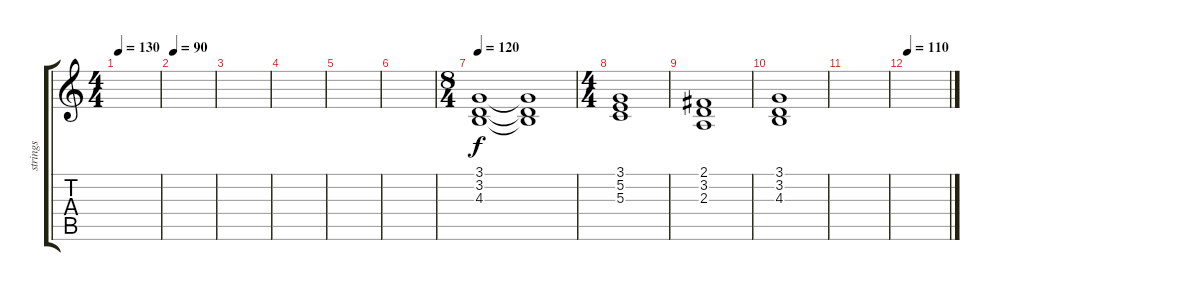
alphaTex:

\track ("strings" "strings") {instrument stringensemble1}
\staff {score tabs}
\tuning (E4 B3 G3 D3 A2 E2) {hide}
\ts (4 4)
\tempo 130
\clef g2
\ks c
|
\tempo 90
|
|
|
|
|
\ts (8 4)
\tempo 120
(3.1 3.2 4.3).1 (3.1{t} 3.2{t} 4.3{t}).1 |
\ts (4 4)
(3.1 5.2 5.3).1 |
(2.1 3.2 2.3).1 |
(3.1 3.2 4.3).1 |
|
\tempo 110
